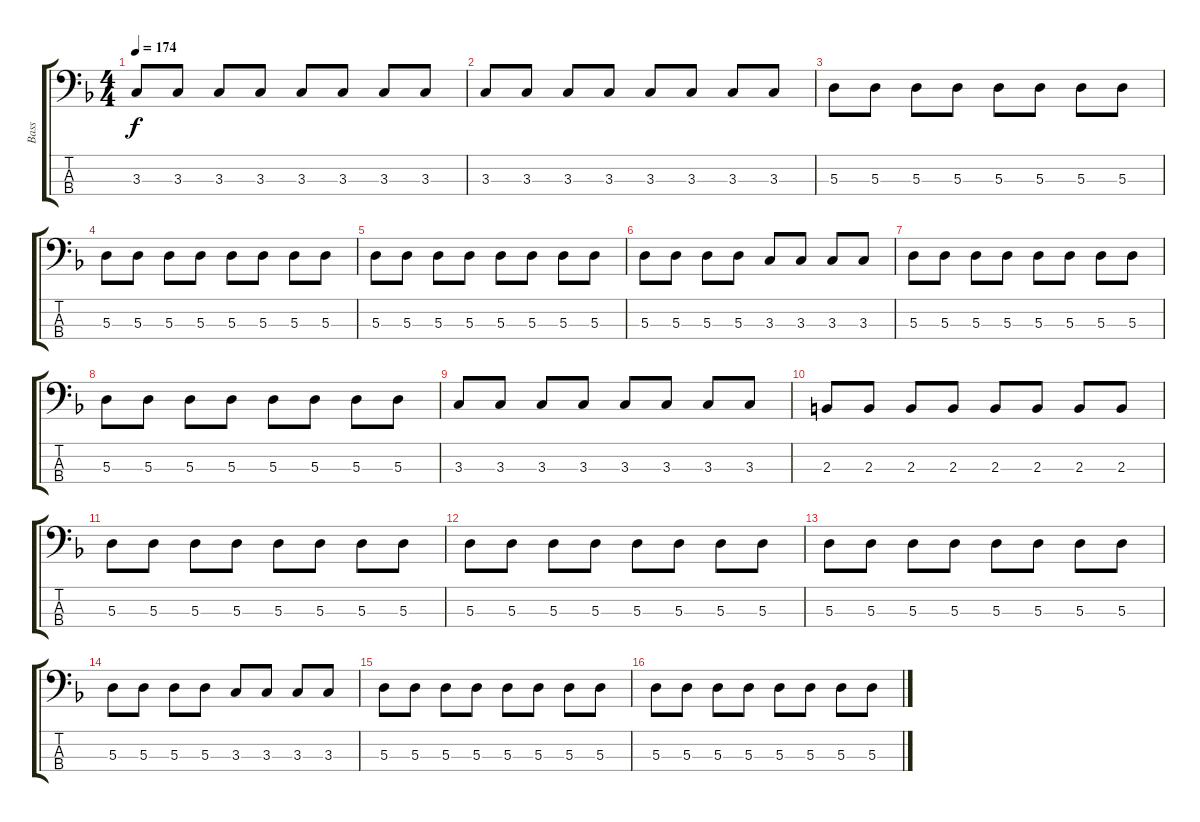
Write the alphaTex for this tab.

\track ("Bass" "Bass") {instrument electricbassfinger}
\staff {score tabs}
\tuning (G2 D2 A1 E1) {hide}
\ts (4 4)
\tempo 174
\clef f4
\ks dminor
3.3.8{dy f} 3.3.8 3.3.8 3.3.8 3.3.8 3.3.8 3.3.8 3.3.8 |
3.3.8 3.3.8 3.3.8 3.3.8 3.3.8 3.3.8 3.3.8 3.3.8 |
5.3.8 5.3.8 5.3.8 5.3.8 5.3.8 5.3.8 5.3.8 5.3.8 |
5.3.8 5.3.8 5.3.8 5.3.8 5.3.8 5.3.8 5.3.8 5.3.8 |
5.3.8 5.3.8 5.3.8 5.3.8 5.3.8 5.3.8 5.3.8 5.3.8 |
5.3.8 5.3.8 5.3.8 5.3.8 3.3.8 3.3.8 3.3.8 3.3.8 |
5.3.8 5.3.8 5.3.8 5.3.8 5.3.8 5.3.8 5.3.8 5.3.8 |
5.3.8 5.3.8 5.3.8 5.3.8 5.3.8 5.3.8 5.3.8 5.3.8 |
3.3.8 3.3.8 3.3.8 3.3.8 3.3.8 3.3.8 3.3.8 3.3.8 |
2.3.8 2.3.8 2.3.8 2.3.8 2.3.8 2.3.8 2.3.8 2.3.8 |
5.3.8 5.3.8 5.3.8 5.3.8 5.3.8 5.3.8 5.3.8 5.3.8 |
5.3.8 5.3.8 5.3.8 5.3.8 5.3.8 5.3.8 5.3.8 5.3.8 |
5.3.8 5.3.8 5.3.8 5.3.8 5.3.8 5.3.8 5.3.8 5.3.8 |
5.3.8 5.3.8 5.3.8 5.3.8 3.3.8 3.3.8 3.3.8 3.3.8 |
5.3.8 5.3.8 5.3.8 5.3.8 5.3.8 5.3.8 5.3.8 5.3.8 |
5.3.8 5.3.8 5.3.8 5.3.8 5.3.8 5.3.8 5.3.8 5.3.8
